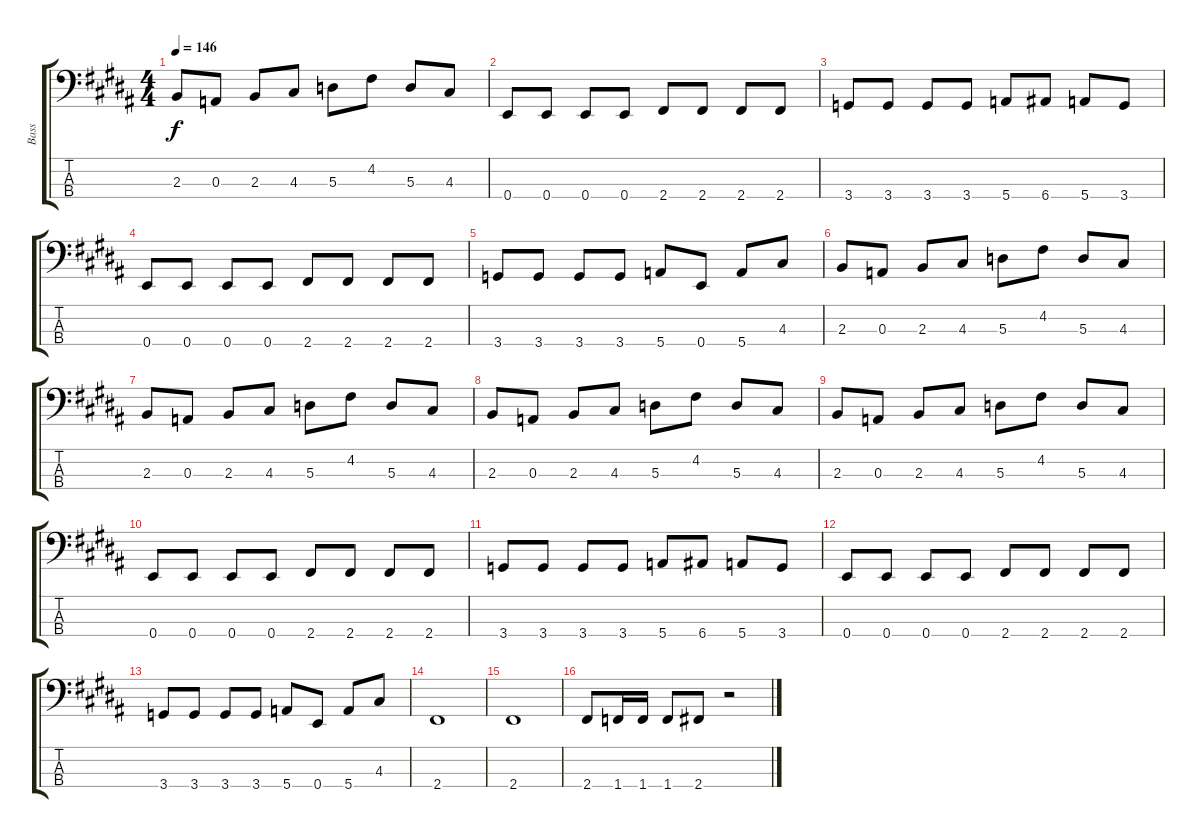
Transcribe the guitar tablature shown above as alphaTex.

\track ("Bass" "Bass") {instrument electricbasspick}
\staff {score tabs}
\tuning (G2 D2 A1 E1) {hide}
\ts (4 4)
\tempo 146
\clef f4
\ks b
2.3.8{dy f} 0.3.8 2.3.8 4.3.8 5.3.8 4.2.8 5.3.8 4.3.8 |
0.4.8 0.4.8 0.4.8 0.4.8 2.4.8 2.4.8 2.4.8 2.4.8 |
3.4.8 3.4.8 3.4.8 3.4.8 5.4.8 6.4.8 5.4.8 3.4.8 |
0.4.8 0.4.8 0.4.8 0.4.8 2.4.8 2.4.8 2.4.8 2.4.8 |
3.4.8 3.4.8 3.4.8 3.4.8 5.4.8 0.4.8 5.4.8 4.3.8 |
2.3.8 0.3.8 2.3.8 4.3.8 5.3.8 4.2.8 5.3.8 4.3.8 |
2.3.8 0.3.8 2.3.8 4.3.8 5.3.8 4.2.8 5.3.8 4.3.8 |
2.3.8 0.3.8 2.3.8 4.3.8 5.3.8 4.2.8 5.3.8 4.3.8 |
2.3.8 0.3.8 2.3.8 4.3.8 5.3.8 4.2.8 5.3.8 4.3.8 |
0.4.8 0.4.8 0.4.8 0.4.8 2.4.8 2.4.8 2.4.8 2.4.8 |
3.4.8 3.4.8 3.4.8 3.4.8 5.4.8 6.4.8 5.4.8 3.4.8 |
0.4.8 0.4.8 0.4.8 0.4.8 2.4.8 2.4.8 2.4.8 2.4.8 |
3.4.8 3.4.8 3.4.8 3.4.8 5.4.8 0.4.8 5.4.8 4.3.8 |
2.4.1 |
2.4.1 |
2.4.8 1.4.16 1.4.16 1.4.8 2.4.8 r.2
